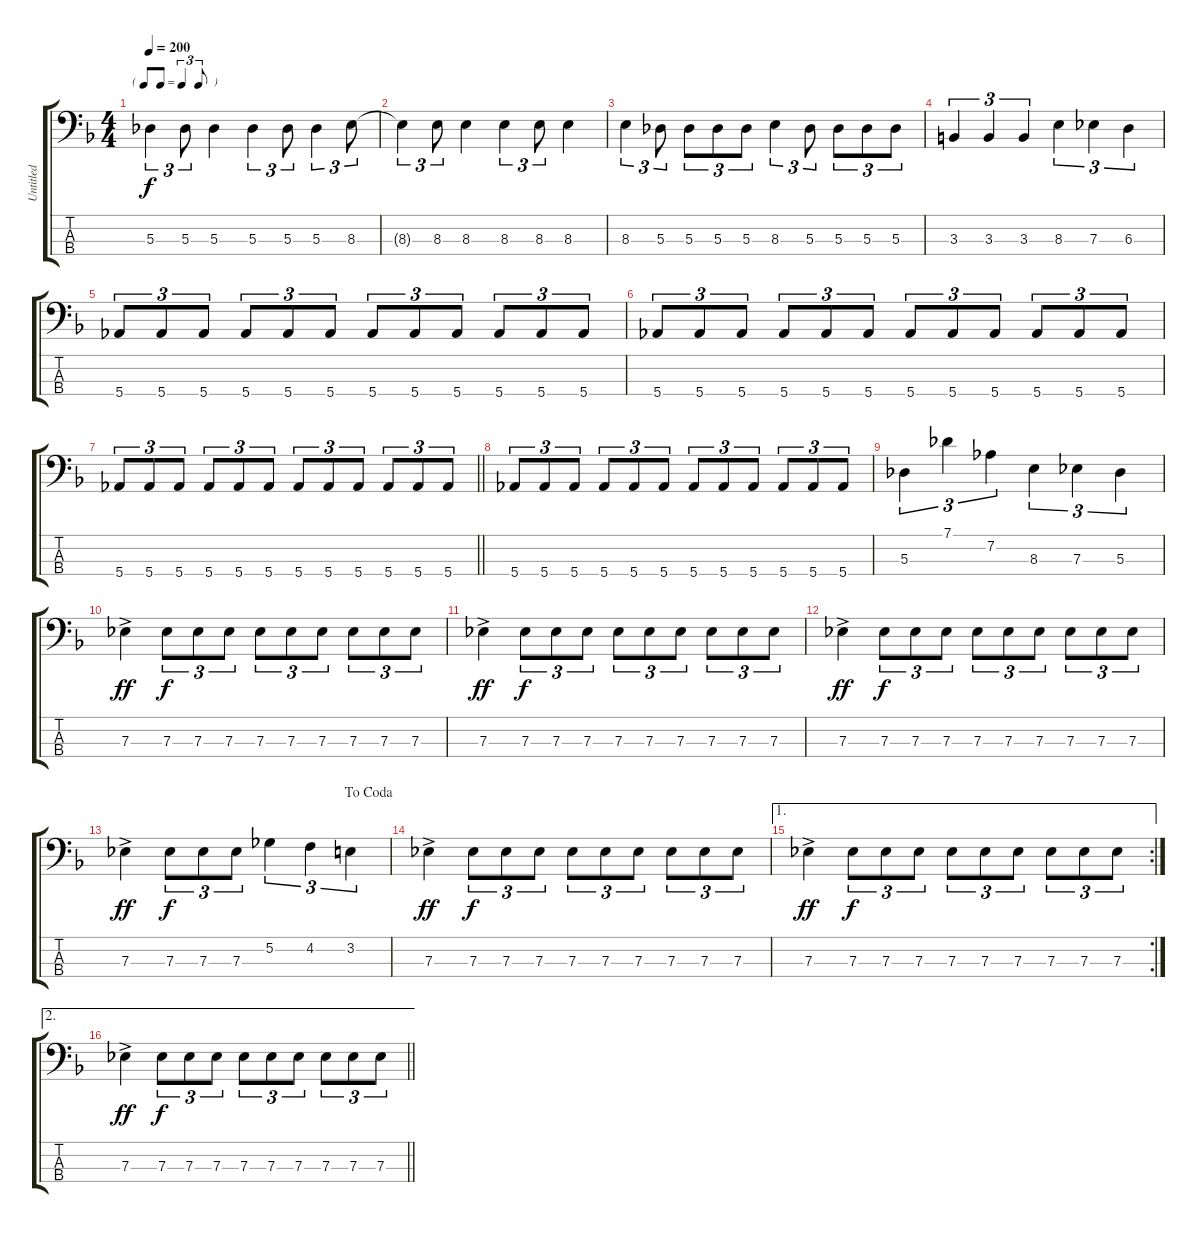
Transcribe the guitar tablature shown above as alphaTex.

\track ("Untitled" "Untitled") {instrument electricbassfinger}
\staff {score tabs}
\tuning (Gb2 Db2 Ab1 Eb1) {hide}
\ts (4 4)
\tf triplet8th
\tempo 200
\clef f4
\ks f
5.3.4{tu (3 2) dy f} 5.3.8{tu (3 2)} 5.3.4 5.3.4{tu (3 2)} 5.3.8{tu (3 2)} 5.3.4{tu (3 2)} 8.3.8{tu (3 2)} |
8.3{t}.4{tu (3 2)} 8.3.8{tu (3 2)} 8.3.4 8.3.4{tu (3 2)} 8.3.8{tu (3 2)} 8.3.4 |
8.3.4{tu (3 2)} 5.3.8{tu (3 2)} 5.3.8{tu (3 2)} 5.3.8{tu (3 2)} 5.3.8{tu (3 2)} 8.3.4{tu (3 2)} 5.3.8{tu (3 2)} 5.3.8{tu (3 2)} 5.3.8{tu (3 2)} 5.3.8{tu (3 2)} |
3.3.4{tu (3 2)} 3.3.4{tu (3 2)} 3.3.4{tu (3 2)} 8.3.4{tu (3 2)} 7.3.4{tu (3 2)} 6.3.4{tu (3 2)} |
5.4.8{tu (3 2)} 5.4.8{tu (3 2)} 5.4.8{tu (3 2)} 5.4.8{tu (3 2)} 5.4.8{tu (3 2)} 5.4.8{tu (3 2)} 5.4.8{tu (3 2)} 5.4.8{tu (3 2)} 5.4.8{tu (3 2)} 5.4.8{tu (3 2)} 5.4.8{tu (3 2)} 5.4.8{tu (3 2)} |
5.4.8{tu (3 2)} 5.4.8{tu (3 2)} 5.4.8{tu (3 2)} 5.4.8{tu (3 2)} 5.4.8{tu (3 2)} 5.4.8{tu (3 2)} 5.4.8{tu (3 2)} 5.4.8{tu (3 2)} 5.4.8{tu (3 2)} 5.4.8{tu (3 2)} 5.4.8{tu (3 2)} 5.4.8{tu (3 2)} |
\barLineRight lightlight
5.4.8{tu (3 2)} 5.4.8{tu (3 2)} 5.4.8{tu (3 2)} 5.4.8{tu (3 2)} 5.4.8{tu (3 2)} 5.4.8{tu (3 2)} 5.4.8{tu (3 2)} 5.4.8{tu (3 2)} 5.4.8{tu (3 2)} 5.4.8{tu (3 2)} 5.4.8{tu (3 2)} 5.4.8{tu (3 2)} |
5.4.8{tu (3 2)} 5.4.8{tu (3 2)} 5.4.8{tu (3 2)} 5.4.8{tu (3 2)} 5.4.8{tu (3 2)} 5.4.8{tu (3 2)} 5.4.8{tu (3 2)} 5.4.8{tu (3 2)} 5.4.8{tu (3 2)} 5.4.8{tu (3 2)} 5.4.8{tu (3 2)} 5.4.8{tu (3 2)} |
5.3.4{tu (3 2)} 7.1.4{tu (3 2)} 7.2.4{tu (3 2)} 8.3.4{tu (3 2)} 7.3.4{tu (3 2)} 5.3.4{tu (3 2)} |
7.3{ac}.4{dy ff} 7.3.8{tu (3 2) dy f} 7.3.8{tu (3 2)} 7.3.8{tu (3 2)} 7.3.8{tu (3 2)} 7.3.8{tu (3 2)} 7.3.8{tu (3 2)} 7.3.8{tu (3 2)} 7.3.8{tu (3 2)} 7.3.8{tu (3 2)} |
7.3{ac}.4{dy ff} 7.3.8{tu (3 2) dy f} 7.3.8{tu (3 2)} 7.3.8{tu (3 2)} 7.3.8{tu (3 2)} 7.3.8{tu (3 2)} 7.3.8{tu (3 2)} 7.3.8{tu (3 2)} 7.3.8{tu (3 2)} 7.3.8{tu (3 2)} |
7.3{ac}.4{dy ff} 7.3.8{tu (3 2) dy f} 7.3.8{tu (3 2)} 7.3.8{tu (3 2)} 7.3.8{tu (3 2)} 7.3.8{tu (3 2)} 7.3.8{tu (3 2)} 7.3.8{tu (3 2)} 7.3.8{tu (3 2)} 7.3.8{tu (3 2)} |
\jump dacoda
7.3{ac}.4{dy ff} 7.3.8{tu (3 2) dy f} 7.3.8{tu (3 2)} 7.3.8{tu (3 2)} 5.2.4{tu (3 2)} 4.2.4{tu (3 2)} 3.2.4{tu (3 2)} |
7.3{ac}.4{dy ff} 7.3.8{tu (3 2) dy f} 7.3.8{tu (3 2)} 7.3.8{tu (3 2)} 7.3.8{tu (3 2)} 7.3.8{tu (3 2)} 7.3.8{tu (3 2)} 7.3.8{tu (3 2)} 7.3.8{tu (3 2)} 7.3.8{tu (3 2)} |
\ae 1
\rc 2
7.3{ac}.4{dy ff} 7.3.8{tu (3 2) dy f} 7.3.8{tu (3 2)} 7.3.8{tu (3 2)} 7.3.8{tu (3 2)} 7.3.8{tu (3 2)} 7.3.8{tu (3 2)} 7.3.8{tu (3 2)} 7.3.8{tu (3 2)} 7.3.8{tu (3 2)} |
\ae 2
\barLineRight lightlight
7.3{ac}.4{dy ff} 7.3.8{tu (3 2) dy f} 7.3.8{tu (3 2)} 7.3.8{tu (3 2)} 7.3.8{tu (3 2)} 7.3.8{tu (3 2)} 7.3.8{tu (3 2)} 7.3.8{tu (3 2)} 7.3.8{tu (3 2)} 7.3.8{tu (3 2)}
